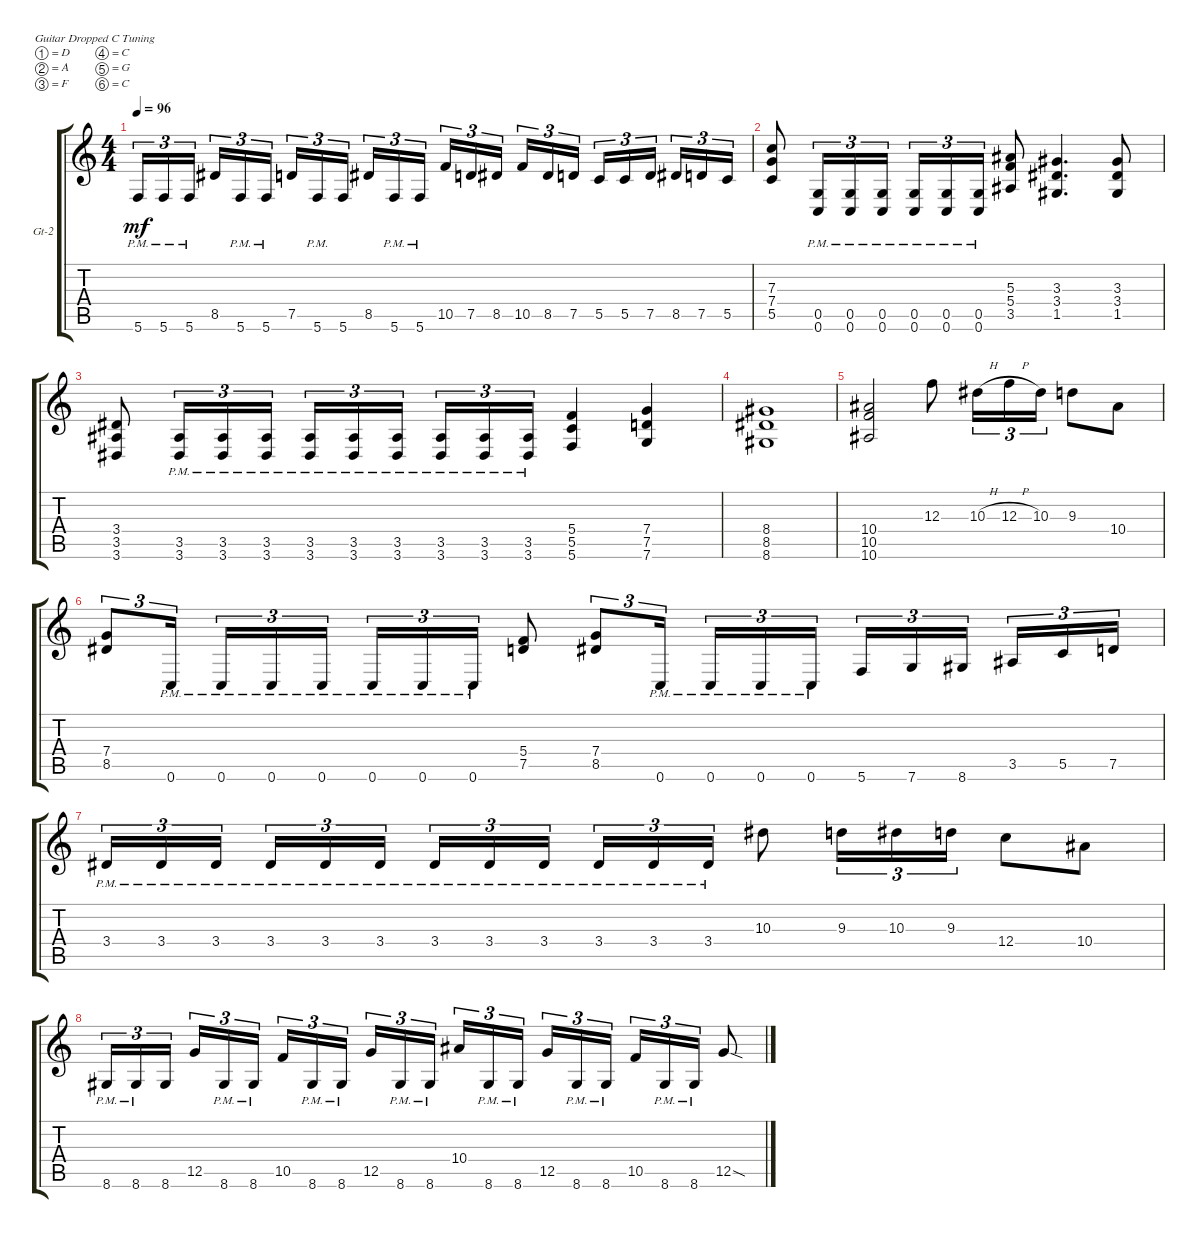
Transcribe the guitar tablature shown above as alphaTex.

\defaultSystemsLayout 4
\bracketExtendMode groupsimilarinstruments
\firstSystemTrackNameOrientation horizontal
\otherSystemsTrackNameOrientation horizontal
\track ("Guitar 2" "Gt-2") {instrument distortionguitar}
\staff {score tabs}
\tuning (D4 A3 F3 C3 G2 C2)
\ts (4 4)
\tempo 96
\clef g2
\ks c
5.6{pm}.16{tu (3 2) dy mf} 5.6{pm}.16{tu (3 2)} 5.6{pm}.16{tu (3 2)} 8.5.16{tu (3 2)} 5.6{pm}.16{tu (3 2)} 5.6{pm}.16{tu (3 2)} 7.5.16{tu (3 2)} 5.6{pm}.16{tu (3 2)} 5.6.16{tu (3 2)} 8.5.16{tu (3 2)} 5.6{pm}.16{tu (3 2)} 5.6{pm}.16{tu (3 2)} 10.5.16{tu (3 2)} 7.5.16{tu (3 2)} 8.5.16{tu (3 2)} 10.5.16{tu (3 2)} 8.5.16{tu (3 2)} 7.5.16{tu (3 2)} 5.5.16{tu (3 2)} 5.5.16{tu (3 2)} 7.5.16{tu (3 2)} 8.5.16{tu (3 2)} 7.5.16{tu (3 2)} 5.5.16{tu (3 2)} |
(5.5 7.4 7.3).8 (0.6{pm} 0.5{pm}).16{tu (3 2)} (0.6{pm} 0.5{pm}).16{tu (3 2)} (0.6{pm} 0.5{pm}).16{tu (3 2)} (0.6{pm} 0.5{pm}).16{tu (3 2)} (0.6{pm} 0.5{pm}).16{tu (3 2)} (0.6{pm} 0.5{pm}).16{tu (3 2)} (3.5 5.4 5.3).8 (1.5 3.4 3.3).4{d} (1.5 3.4 3.3).8 |
(3.6 3.5 3.4).8 (3.6{pm} 3.5{pm}).16{tu (3 2)} (3.6{pm} 3.5{pm}).16{tu (3 2)} (3.6{pm} 3.5{pm}).16{tu (3 2)} (3.6{pm} 3.5{pm}).16{tu (3 2)} (3.6{pm} 3.5{pm}).16{tu (3 2)} (3.6{pm} 3.5{pm}).16{tu (3 2)} (3.6{pm} 3.5{pm}).16{tu (3 2)} (3.6{pm} 3.5{pm}).16{tu (3 2)} (3.6{pm} 3.5{pm}).16{tu (3 2)} (5.6 5.4 5.5).4 (7.6 7.5 7.4).4 |
(8.6 8.5 8.4).1 |
(10.6 10.5 10.4).2 12.3.8 10.3{h}.16{tu (3 2)} 12.3{h}.16{tu (3 2)} 10.3.16{tu (3 2)} 9.3.8 10.4.8 |
(8.5 7.4).8{tu (3 2)} 0.6{pm}.16{tu (3 2)} 0.6{pm}.16{tu (3 2)} 0.6{pm}.16{tu (3 2)} 0.6{pm}.16{tu (3 2)} 0.6{pm}.16{tu (3 2)} 0.6{pm}.16{tu (3 2)} 0.6{pm}.16{tu (3 2)} (7.5 5.4).8 (8.5 7.4).8{tu (3 2)} 0.6{pm}.16{tu (3 2)} 0.6{pm}.16{tu (3 2)} 0.6{pm}.16{tu (3 2)} 0.6{pm}.16{tu (3 2)} 5.6.16{tu (3 2)} 7.6.16{tu (3 2)} 8.6.16{tu (3 2)} 3.5.16{tu (3 2)} 5.5.16{tu (3 2)} 7.5.16{tu (3 2)} |
3.4{pm}.16{tu (3 2)} 3.4{pm}.16{tu (3 2)} 3.4{pm}.16{tu (3 2)} 3.4{pm}.16{tu (3 2)} 3.4{pm}.16{tu (3 2)} 3.4{pm}.16{tu (3 2)} 3.4{pm}.16{tu (3 2)} 3.4{pm}.16{tu (3 2)} 3.4{pm}.16{tu (3 2)} 3.4{pm}.16{tu (3 2)} 3.4{pm}.16{tu (3 2)} 3.4{pm}.16{tu (3 2)} 10.3.8 9.3.16{tu (3 2)} 10.3.16{tu (3 2)} 9.3.16{tu (3 2)} 12.4.8 10.4.8 |
8.6{pm}.16{tu (3 2)} 8.6{pm}.16{tu (3 2)} 8.6.16{tu (3 2)} 12.5.16{tu (3 2)} 8.6{pm}.16{tu (3 2)} 8.6{pm}.16{tu (3 2)} 10.5.16{tu (3 2)} 8.6{pm}.16{tu (3 2)} 8.6{pm}.16{tu (3 2)} 12.5.16{tu (3 2)} 8.6{pm}.16{tu (3 2)} 8.6{pm}.16{tu (3 2)} 10.4.16{tu (3 2)} 8.6{pm}.16{tu (3 2)} 8.6{pm}.16{tu (3 2)} 12.5.16{tu (3 2)} 8.6{pm}.16{tu (3 2)} 8.6{pm}.16{tu (3 2)} 10.5.16{tu (3 2)} 8.6{pm}.16{tu (3 2)} 8.6{pm}.16{tu (3 2)} 12.5{sod}.8
